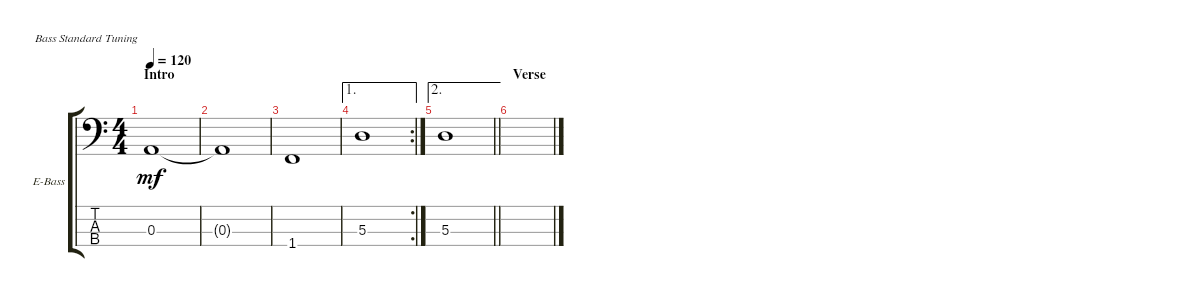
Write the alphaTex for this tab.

\defaultSystemsLayout 4
\bracketExtendMode groupsimilarinstruments
\firstSystemTrackNameOrientation horizontal
\otherSystemsTrackNameOrientation horizontal
\track ("Electric Bass" "E-Bass") {instrument electricbassfinger}
\staff {score tabs}
\tuning (G2 D2 A1 E1)
\ts (4 4)
\section ("" "Intro")
\tempo 120
\clef f4
\scale
0.487395
\ks aminor
0.3.1{dy mf instrument electricbassfinger} |
\scale
0.256303 0.3{t}.1 |
\scale
0.256303 1.4.1 |
\ae 1
\rc 2
\scale
0.354497 5.3.1 |
\ae 2
\scale
0.322751
\barLineRight lightlight
5.3.1 |
\section ("" "Verse")
\scale
0.322751 |
\scale
0.333333 |
\scale
0.333333 |
\scale
0.333333 |
\scale
0.333333 |
\scale
0.333333 |
\scale
0.333333 |
\scale
0.333333 |
\scale
0.333333 |
\scale
0.333333 |
\scale
0.333333
